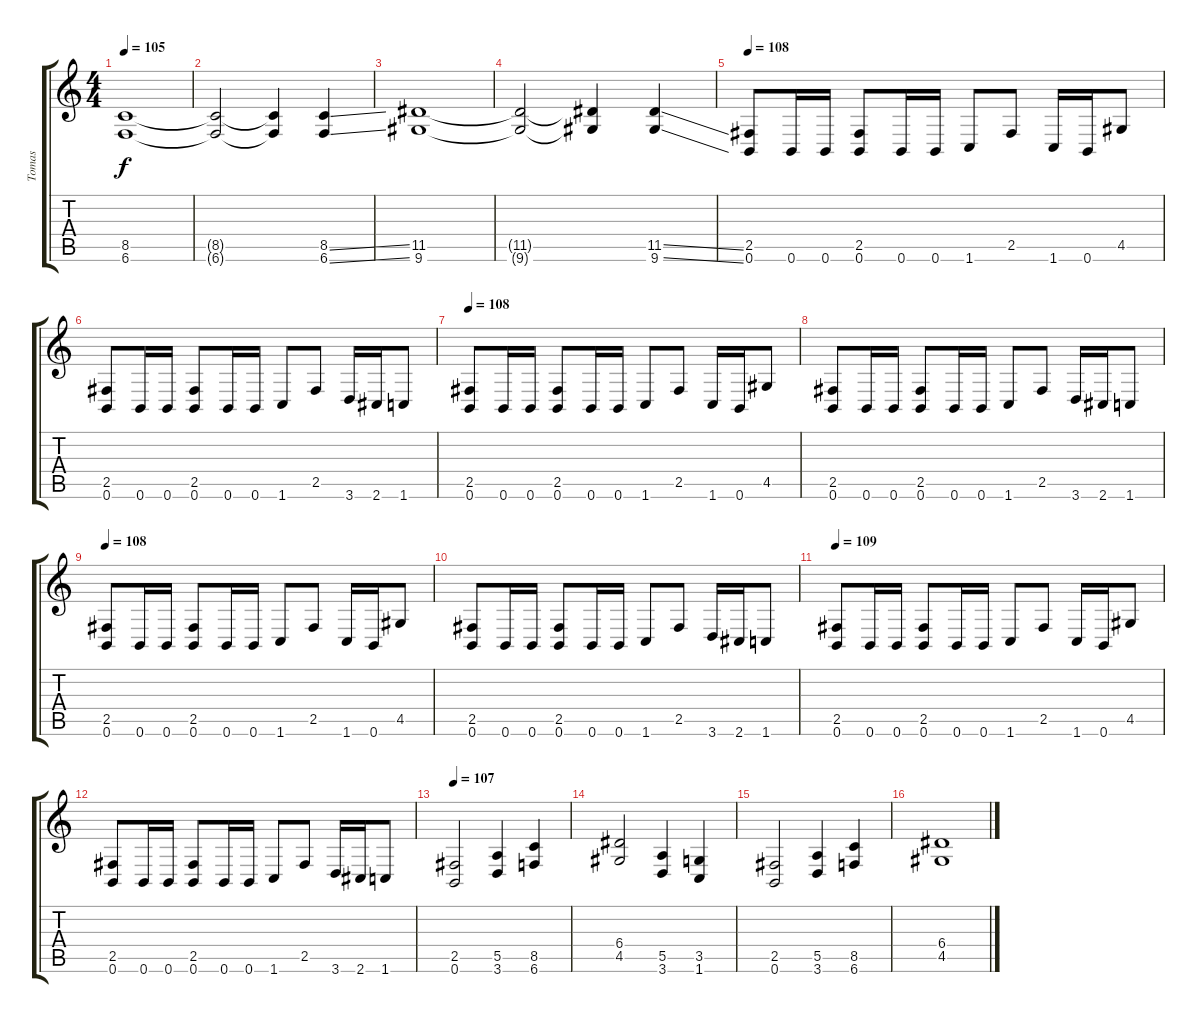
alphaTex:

\track ("Tomas" "Tomas") {instrument distortionguitar}
\staff {score tabs}
\tuning (B3 Gb3 D3 A2 E2 B1) {hide}
\ts (4 4)
\tempo 105
\clef g2
\ks c
(8.5 6.6).1{dy f} |
(8.5{t} 6.6{t}).2 (8.5{t} 6.6{t}).4 (8.5{ss} 6.6{ss}).4 |
(11.5 9.6).1 |
(11.5{t} 9.6{t}).2 (11.5{t} 9.6{t}).4 (11.5{ss} 9.6{ss}).4 |
\tempo 109
\tempo 108
(2.5 0.6).8 0.6.16 0.6.16 (2.5 0.6).8 0.6.16 0.6.16 1.6.8 2.5.8 1.6.16 0.6.16 4.5.8 |
(2.5 0.6).8 0.6.16 0.6.16 (2.5 0.6).8 0.6.16 0.6.16 1.6.8 2.5.8 3.6.16 2.6.16 1.6.8 |
\tempo 109
\tempo 108
(2.5 0.6).8 0.6.16 0.6.16 (2.5 0.6).8 0.6.16 0.6.16 1.6.8 2.5.8 1.6.16 0.6.16 4.5.8 |
(2.5 0.6).8 0.6.16 0.6.16 (2.5 0.6).8 0.6.16 0.6.16 1.6.8 2.5.8 3.6.16 2.6.16 1.6.8 |
\tempo 109
\tempo 108
(2.5 0.6).8 0.6.16 0.6.16 (2.5 0.6).8 0.6.16 0.6.16 1.6.8 2.5.8 1.6.16 0.6.16 4.5.8 |
(2.5 0.6).8 0.6.16 0.6.16 (2.5 0.6).8 0.6.16 0.6.16 1.6.8 2.5.8 3.6.16 2.6.16 1.6.8 |
\tempo 109
(2.5 0.6).8 0.6.16 0.6.16 (2.5 0.6).8 0.6.16 0.6.16 1.6.8 2.5.8 1.6.16 0.6.16 4.5.8 |
(2.5 0.6).8 0.6.16 0.6.16 (2.5 0.6).8 0.6.16 0.6.16 1.6.8 2.5.8 3.6.16 2.6.16 1.6.8 |
\tempo 110
\tempo 107
(2.5 0.6).2 (5.5 3.6).4 (8.5 6.6).4 |
(6.4 4.5).2 (5.5 3.6).4 (3.5 1.6).4 |
(2.5 0.6).2 (5.5 3.6).4 (8.5 6.6).4 |
(6.4 4.5).1
